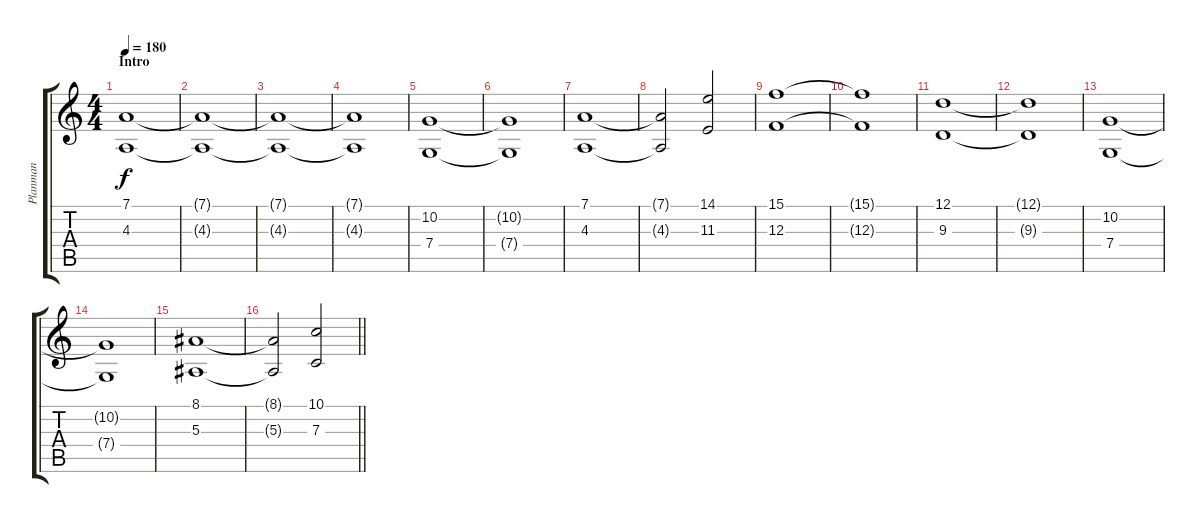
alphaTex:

\track ("Planman" "Planman") {instrument stringensemble2}
\staff {score tabs}
\tuning (D4 A3 F3 C3 G2 D2) {hide}
\ts (4 4)
\section ("" "Intro")
\tempo 180
\clef g2
\ks c
(7.1 4.3).1{dy f instrument stringensemble2} |
(7.1{t} 4.3{t}).1 |
(7.1{t} 4.3{t}).1 |
(7.1{t} 4.3{t}).1 |
(10.2 7.4).1 |
(10.2{t} 7.4{t}).1 |
(7.1 4.3).1 |
(7.1{t} 4.3{t}).2 (14.1 11.3).2 |
(15.1 12.3).1 |
(15.1{t} 12.3{t}).1 |
(12.1 9.3).1 |
(12.1{t} 9.3{t}).1 |
(10.2 7.4).1 |
(10.2{t} 7.4{t}).1 |
(8.1 5.3).1 |
\barLineRight lightlight
(8.1{t} 5.3{t}).2 (10.1 7.3).2
